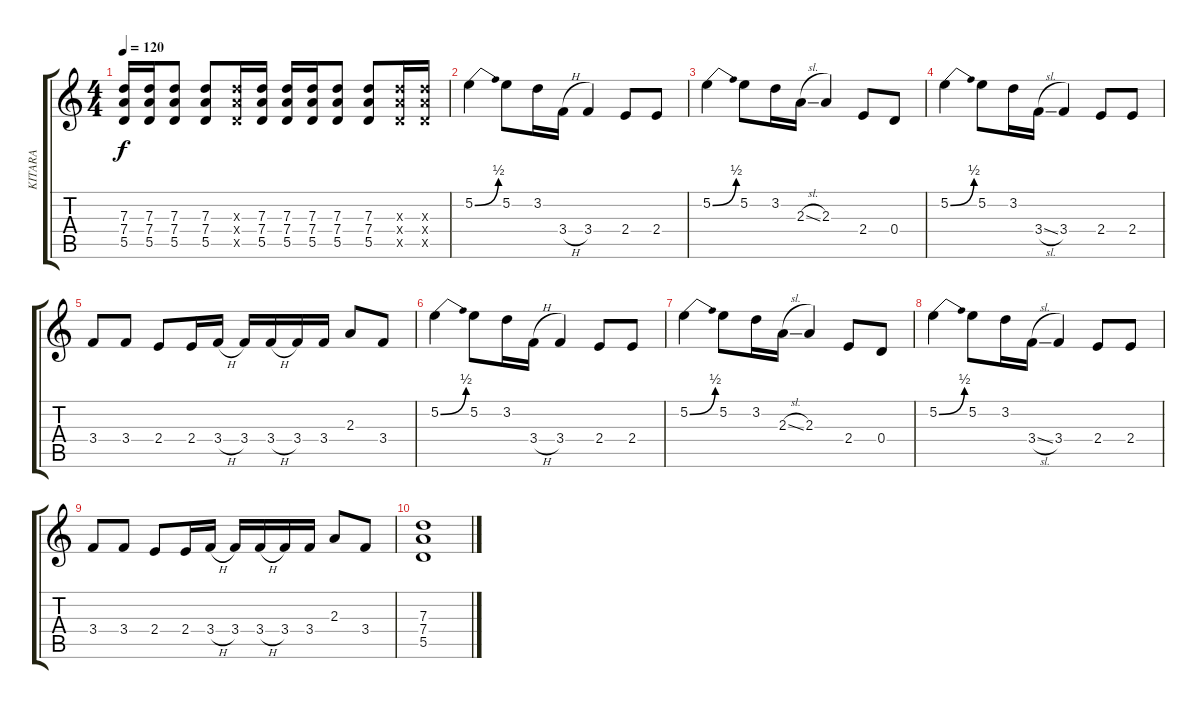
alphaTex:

\track ("KITARA" "KITARA") {instrument distortionguitar}
\staff {score tabs}
\tuning (E4 B3 G3 D3 A2 E2) {hide}
\ts (4 4)
\tempo 120
\clef g2
\ks c
(7.3 7.4 5.5).16{dy f} (7.3 7.4 5.5).16 (7.3 7.4 5.5).8 (7.3 7.4 5.5).8 (7.3{x} 7.4{x} 5.5{x}).16 (7.3 7.4 5.5).16 (7.3 7.4 5.5).16 (7.3 7.4 5.5).16 (7.3 7.4 5.5).8 (7.3 7.4 5.5).8 (7.3{x} 7.4{x} 5.5{x}).16 (7.3{x} 7.4{x} 5.5{x}).16 |
5.2{be (bend 0 0 60 2)}.4 5.2.8 3.2.16 3.4{h}.16 3.4.4 2.4.8 2.4.8 |
5.2{be (bend 0 0 60 2)}.4 5.2.8 3.2.16 2.3{sl}.16 2.3.4 2.4.8 0.4.8 |
5.2{be (bend 0 0 60 2)}.4 5.2.8 3.2.16 3.4{sl}.16 3.4.4 2.4.8 2.4.8 |
3.4.8 3.4.8 2.4.8 2.4.16 3.4{h}.16 3.4.16 3.4{h}.16 3.4.16 3.4.16 2.3.8 3.4.8 |
5.2{be (bend 0 0 60 2)}.4 5.2.8 3.2.16 3.4{h}.16 3.4.4 2.4.8 2.4.8 |
5.2{be (bend 0 0 60 2)}.4 5.2.8 3.2.16 2.3{sl}.16 2.3.4 2.4.8 0.4.8 |
5.2{be (bend 0 0 60 2)}.4 5.2.8 3.2.16 3.4{sl}.16 3.4.4 2.4.8 2.4.8 |
3.4.8 3.4.8 2.4.8 2.4.16 3.4{h}.16 3.4.16 3.4{h}.16 3.4.16 3.4.16 2.3.8 3.4.8 |
(7.3 7.4 5.5).1
